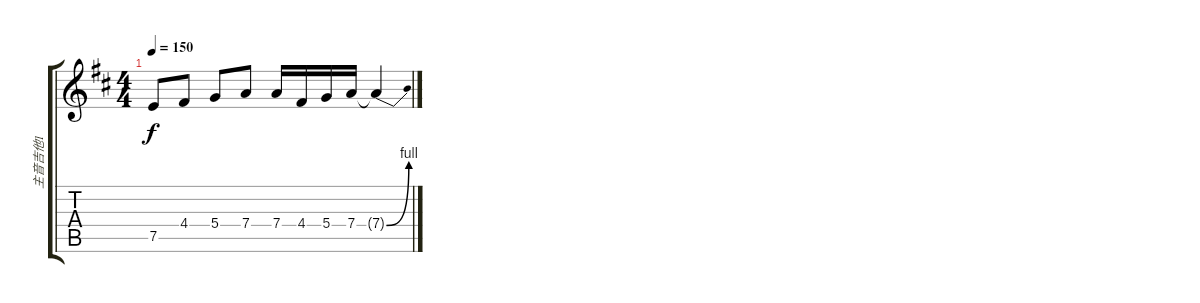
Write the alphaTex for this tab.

\track ("主音吉他1" "主音吉他1") {instrument overdrivenguitar}
\staff {score tabs}
\tuning (E4 B3 G3 D3 A2 E2) {hide}
\ts (4 4)
\tempo 150
\clef g2
\ks bminor
7.5.8{dy f} 4.4.8 5.4.8 7.4.8 7.4.16 4.4.16 5.4.16 7.4.16 7.4{be (bend 0 0 60 4) t}.4
